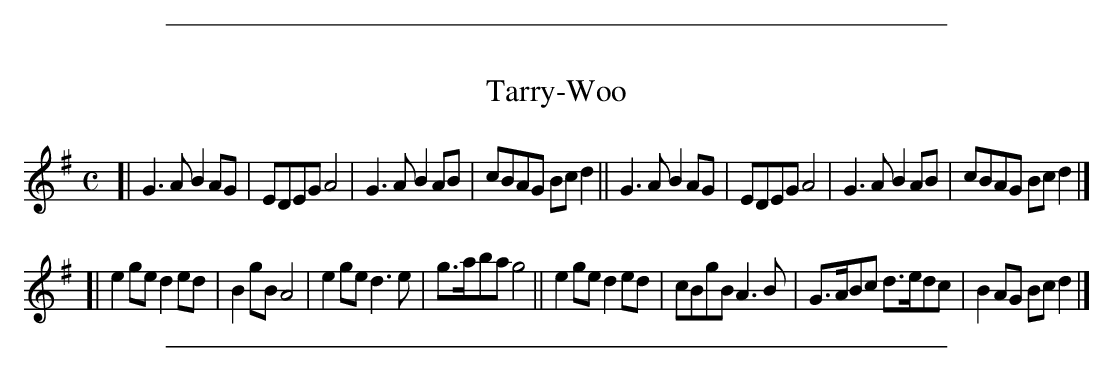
X:1
T: Tarry-Woo
M: C
L: 1/8
K: G
[|\
G3A B2AG | EDEG A4 | G3A B2AB | cBAG Bcd2 ||\
G3A B2AG | EDEG A4 | G3A B2AB | cBAG Bcd2 |]
[|\
e2ge d2ed | B2gB A4 | e2ge d3e | g>aba g4 ||\
e2ge d2ed | cBgB A3B | G>ABc d>edc | B2AG Bcd2 |]
